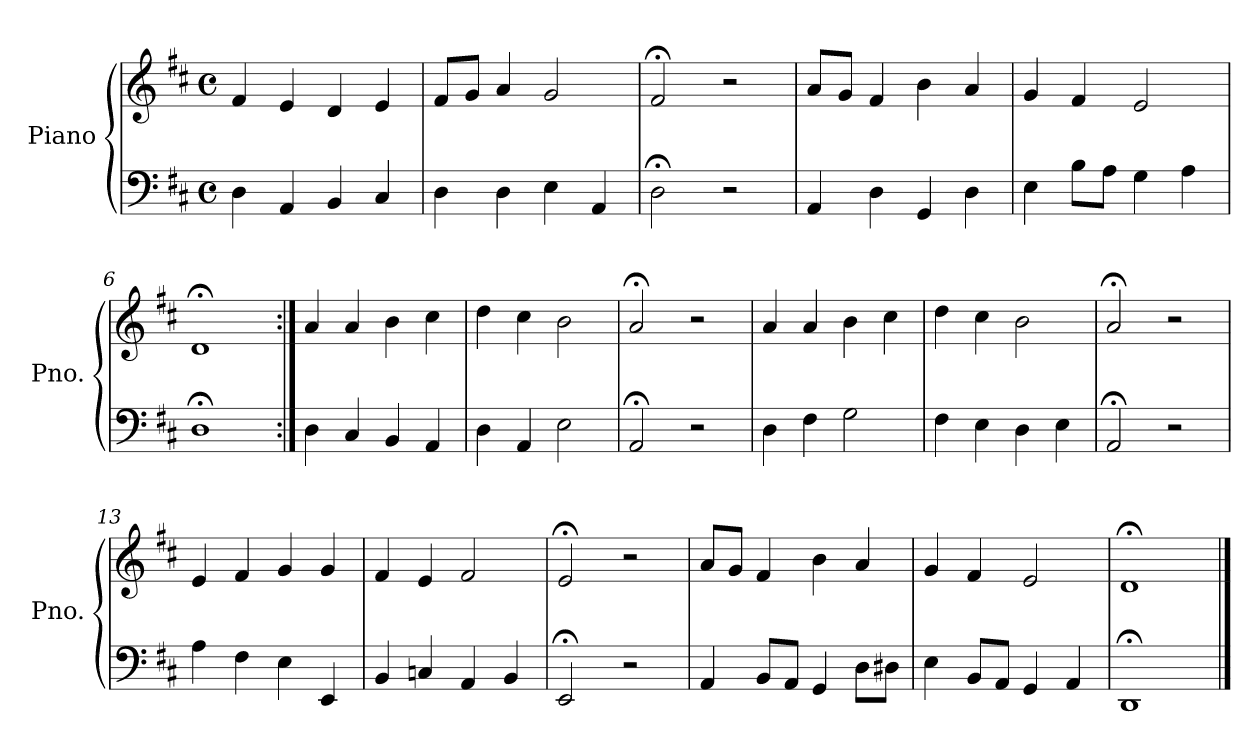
**kern	**kern
*part1	*part1
*staff2	*staff1
*I"Piano	*
*I'Pno.	*
*clefF4	*clefG2
*k[f#c#]	*k[f#c#]
*M4/4	*M4/4
*met(c)	*met(c)
=1	=1
4D\	4f#/
4AA/	4e/
4BB/	4d/
4C#/	4e/
=2	=2
4D\	8f#/L
.	8g/J
4D\	4a/
4E\	2g/
4AA/	.
=3	=3
2D;<\	2f#;</
2r	2r
=4	=4
4AA/	8a/L
.	8g/J
4D\	4f#/
4GG/	4b\
4D\	4a/
=5	=5
4E\	4g/
8B\L	4f#/
8A\J	.
4G\	2e/
4A\	.
=6	=6
1D;<	1d;<
=7:|!	=7:|!
4D\	4a/
4C#/	4a/
4BB/	4b\
4AA/	4cc#\
!!LO:LB:g=z
=8	=8
4D\	4dd\
4AA/	4cc#\
2E\	2b\
=9	=9
2AA;</	2a;</
2r	2r
=10	=10
4D\	4a/
4F#\	4a/
2G\	4b\
.	4cc#\
=11	=11
4F#\	4dd\
4E\	4cc#\
4D\	2b\
4E\	.
=12	=12
2AA;</	2a;</
2r	2r
=13	=13
4A\	4e/
4F#\	4f#/
4E\	4g/
4EE/	4g/
=14	=14
4BB/	4f#/
4Cn/	4e/
4AA/	2f#/
4BB/	.
=15	=15
2EE;</	2e;</
2r	2r
!!LO:LB:g=z
=16	=16
4AA/	8a/L
.	8g/J
8BB/L	4f#/
8AA/J	.
4GG/	4b\
8D\L	4a/
8D#X\J	.
=17	=17
4E\	4g/
8BB/L	4f#/
8AA/J	.
4GG/	2e/
4AA/	.
=18	=18
1DD;<	1d;<
==	==
*-	*-
